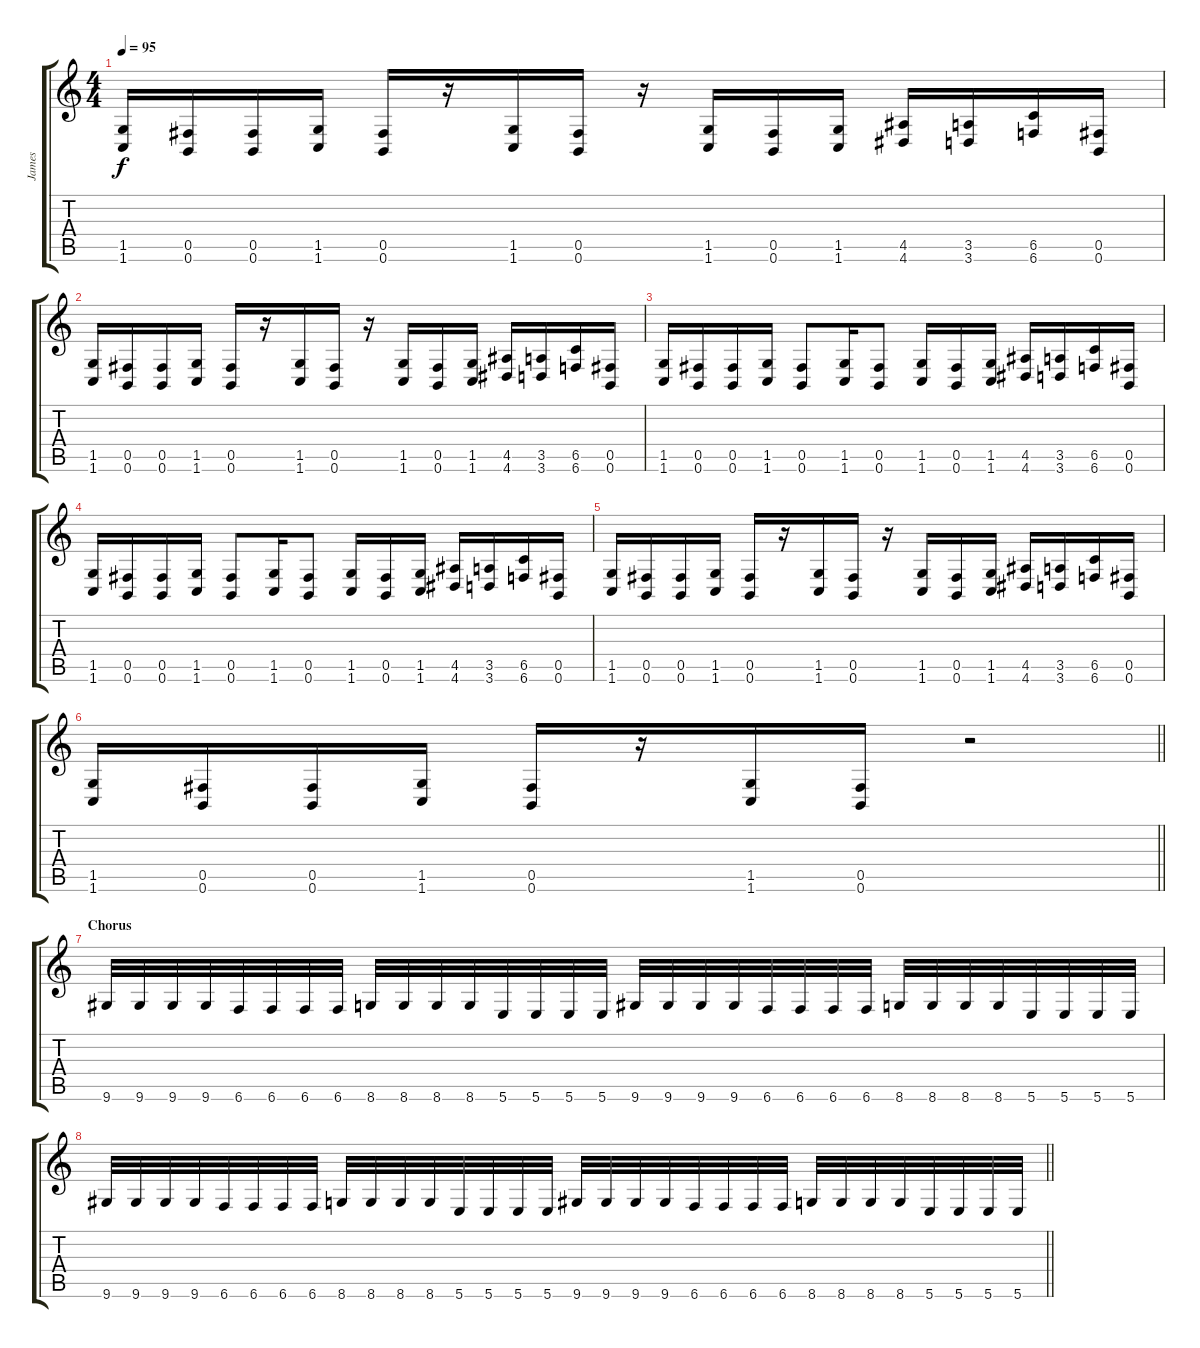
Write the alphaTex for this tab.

\track ("James " "James ") {instrument distortionguitar}
\staff {score tabs}
\tuning (Db4 Ab3 E3 B2 Gb2 B1) {hide}
\ts (4 4)
\tempo 95
\clef g2
\ks c
(1.5 1.6).16{dy f} (0.5 0.6).16 (0.5 0.6).16 (1.5 1.6).16 (0.5 0.6).16 r.16 (1.5 1.6).16 (0.5 0.6).16 r.16 (1.5 1.6).16 (0.5 0.6).16 (1.5 1.6).16 (4.5 4.6).16 (3.5 3.6).16 (6.5 6.6).16 (0.5 0.6).16 |
(1.5 1.6).16 (0.5 0.6).16 (0.5 0.6).16 (1.5 1.6).16 (0.5 0.6).16 r.16 (1.5 1.6).16 (0.5 0.6).16 r.16 (1.5 1.6).16 (0.5 0.6).16 (1.5 1.6).16 (4.5 4.6).16 (3.5 3.6).16 (6.5 6.6).16 (0.5 0.6).16 |
(1.5 1.6).16 (0.5 0.6).16 (0.5 0.6).16 (1.5 1.6).16 (0.5 0.6).8 (1.5 1.6).16 (0.5 0.6).8 (1.5 1.6).16 (0.5 0.6).16 (1.5 1.6).16 (4.5 4.6).16 (3.5 3.6).16 (6.5 6.6).16 (0.5 0.6).16 |
(1.5 1.6).16 (0.5 0.6).16 (0.5 0.6).16 (1.5 1.6).16 (0.5 0.6).8 (1.5 1.6).16 (0.5 0.6).8 (1.5 1.6).16 (0.5 0.6).16 (1.5 1.6).16 (4.5 4.6).16 (3.5 3.6).16 (6.5 6.6).16 (0.5 0.6).16 |
(1.5 1.6).16 (0.5 0.6).16 (0.5 0.6).16 (1.5 1.6).16 (0.5 0.6).16 r.16 (1.5 1.6).16 (0.5 0.6).16 r.16 (1.5 1.6).16 (0.5 0.6).16 (1.5 1.6).16 (4.5 4.6).16 (3.5 3.6).16 (6.5 6.6).16 (0.5 0.6).16 |
\barLineRight lightlight
(1.5 1.6).16 (0.5 0.6).16 (0.5 0.6).16 (1.5 1.6).16 (0.5 0.6).16 r.16 (1.5 1.6).16 (0.5 0.6).16 r.2 |
\section ("" "Chorus")
9.6.32 9.6.32 9.6.32 9.6.32 6.6.32 6.6.32 6.6.32 6.6.32 8.6.32 8.6.32 8.6.32 8.6.32 5.6.32 5.6.32 5.6.32 5.6.32 9.6.32 9.6.32 9.6.32 9.6.32 6.6.32 6.6.32 6.6.32 6.6.32 8.6.32 8.6.32 8.6.32 8.6.32 5.6.32 5.6.32 5.6.32 5.6.32 |
\barLineRight lightlight
9.6.32 9.6.32 9.6.32 9.6.32 6.6.32 6.6.32 6.6.32 6.6.32 8.6.32 8.6.32 8.6.32 8.6.32 5.6.32 5.6.32 5.6.32 5.6.32 9.6.32 9.6.32 9.6.32 9.6.32 6.6.32 6.6.32 6.6.32 6.6.32 8.6.32 8.6.32 8.6.32 8.6.32 5.6.32 5.6.32 5.6.32 5.6.32
